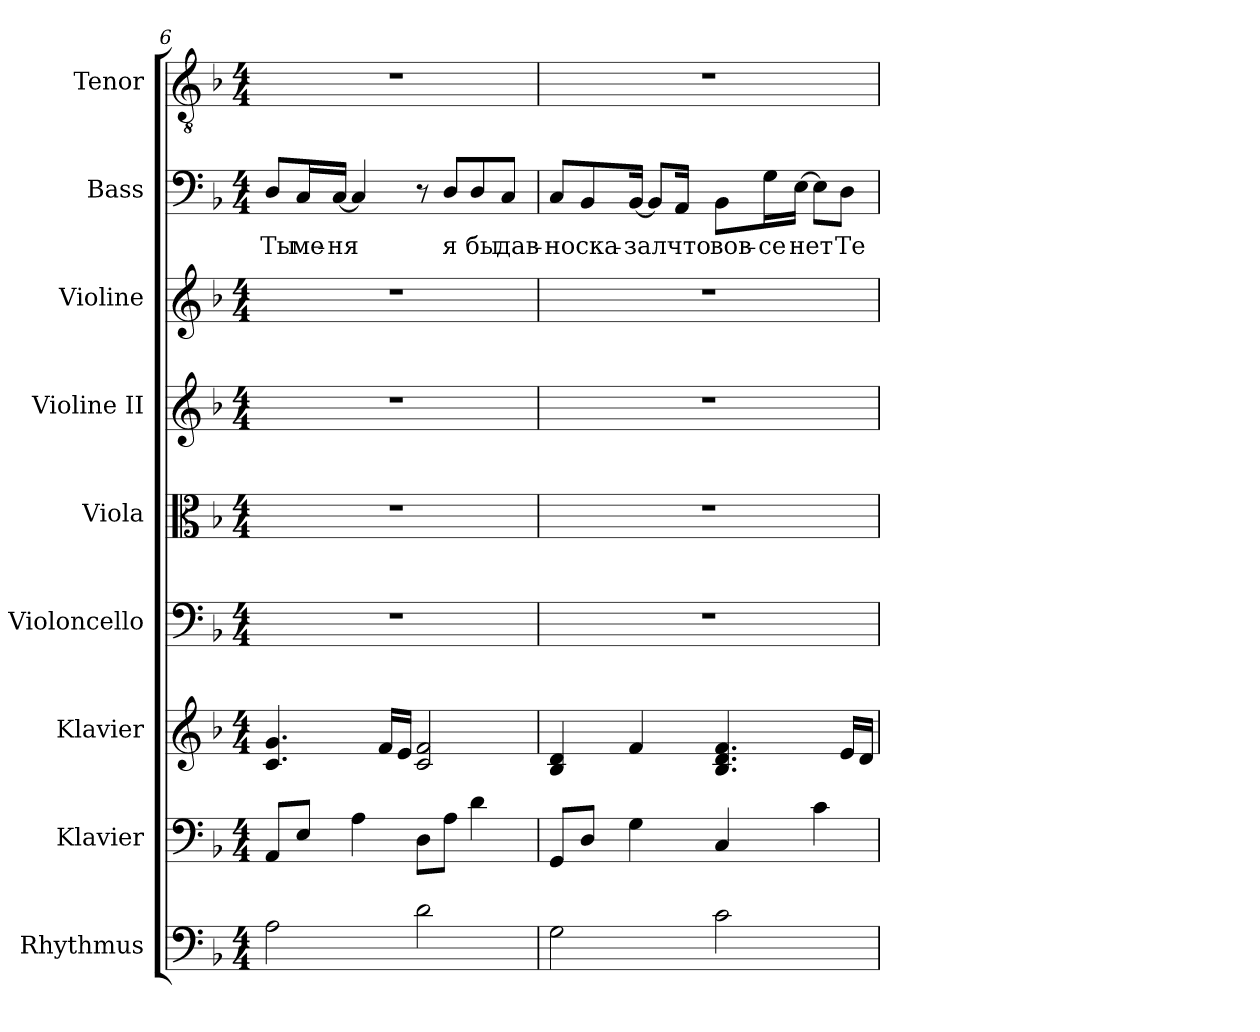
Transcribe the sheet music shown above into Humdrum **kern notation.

**kern	**kern	**kern	**kern	**kern	**kern	**kern	**kern	**text	**kern
*part9	*part8	*part7	*part6	*part5	*part4	*part3	*part2	*part2	*part1
*staff9	*staff8	*staff7	*staff6	*staff5	*staff4	*staff3	*staff2	*staff2	*staff1
*I"Rhythmus	*I"Klavier	*I"Klavier	*I"Violoncello	*I"Viola	*I"Violine II	*I"Violine	*I"Bass	*	*I"Tenor
*I'Rhy.	*I'Kla.	*I'Kla.	*I'Vc.	*I'Vla	*I'Vl.II	*I'Vln	*I'B.	*	*I'T.
!!LO:LB:g=z
*clefF4	*clefF4	*clefG2	*clefF4	*clefC3	*clefG2	*clefG2	*clefF4	*	*clefGv2
*ITrd7c12	*	*	*	*	*	*	*	*	*ITrd7c12
*k[b-]	*k[b-]	*k[b-]	*k[b-]	*k[b-]	*k[b-]	*k[b-]	*k[b-]	*	*k[b-]
*F:	*F:	*F:	*F:	*F:	*F:	*F:	*F:	*	*F:
*M4/4	*M4/4	*M4/4	*M4/4	*M4/4	*M4/4	*M4/4	*M4/4	*	*M4/4
=6	=6	=6	=6	=6	=6	=6	=6	=6	=6
!	!	!	!	!	!	!	!	!LO:LY:b:color=#000000	!
2AAi\	8AAi/L	4.ci/ 4.gi	1r	1r	1r	1r	8Di/L	Ты	1r
!	!	!	!	!	!	!	!	!LO:LY:b:color=#000000	!
.	8Ei/J	.	.	.	.	.	16Ci/L	ме-	.
!	!	!	!	!	!	!	!	!LO:LY:b:color=#000000	!
.	.	.	.	.	.	.	[<16Ci/JJ	-ня	.
.	4Ai\	.	.	.	.	.	4Ci/]	.	.
.	.	16fi/LL	.	.	.	.	.	.	.
.	.	16ei/JJ	.	.	.	.	.	.	.
2Di\	8Di\L	2ci/ 2fi	.	.	.	.	8r	.	.
!	!	!	!	!	!	!	!	!LO:LY:b:color=#000000	!
.	8Ai\J	.	.	.	.	.	8Di/L	я	.
!	!	!	!	!	!	!	!	!LO:LY:b:color=#000000	!
.	4di\	.	.	.	.	.	8Di/	бы	.
!	!	!	!	!	!	!	!	!LO:LY:b:color=#000000	!
.	.	.	.	.	.	.	8Ci/J	дав-	.
=7	=7	=7	=7	=7	=7	=7	=7	=7	=7
!	!	!	!	!	!	!	!	!LO:LY:b:color=#000000	!
2GGi\	8GGi/L	4B-i/ 4di	1r	1r	1r	1r	8Ci/L	-но	1r
!	!	!	!	!	!	!	!	!LO:LY:b:color=#000000	!
.	8Di/J	.	.	.	.	.	8BB-i/	ска-	.
!	!	!	!	!	!	!	!	!LO:LY:b:color=#000000	!
.	4Gi\	4fi/	.	.	.	.	[<16BB-i/Jk	-зал	.
.	.	.	.	.	.	.	8BB-i/L]	.	.
!	!	!	!	!	!	!	!	!LO:LY:b:color=#000000	!
.	.	.	.	.	.	.	16AAi/Jk	что	.
!	!	!	!	!	!	!	!	!LO:LY:b:color=#000000	!
2Ci\	4Ci/	4.B-i/ 4.di 4.fi	.	.	.	.	8BB-i\L	вов-	.
!	!	!	!	!	!	!	!	!LO:LY:b:color=#000000	!
.	.	.	.	.	.	.	16Gi\L	-се	.
!	!	!	!	!	!	!	!	!LO:LY:b:color=#000000	!
.	.	.	.	.	.	.	[>16Ei\JJ	нет	.
.	4ci\	.	.	.	.	.	8Ei\L]	.	.
!	!	!	!	!	!	!	!	!LO:LY:b:color=#000000	!
.	.	16ei/LL	.	.	.	.	8Di\J	Те-	.
.	.	16di/JJ	.	.	.	.	.	.	.
=	=	=	=	=	=	=	=	=	=
*-	*-	*-	*-	*-	*-	*-	*-	*-	*-
